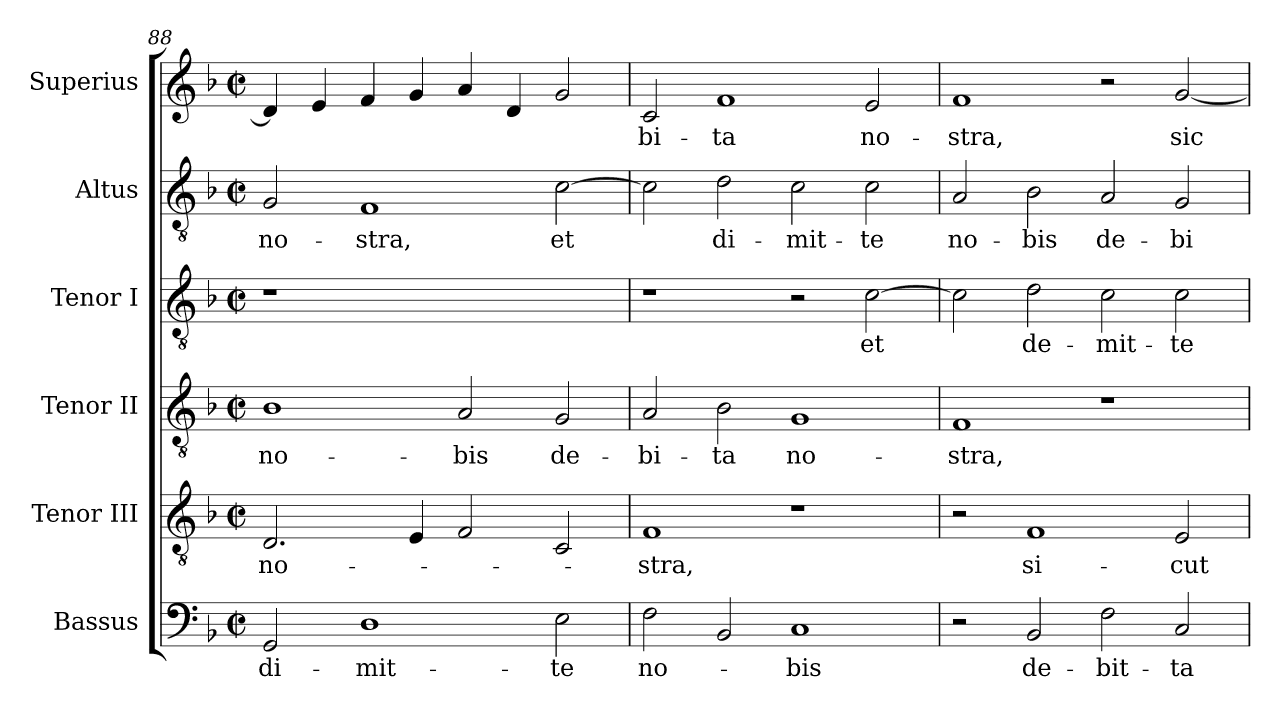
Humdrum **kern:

**kern	**text	**kern	**text	**kern	**text	**kern	**text	**kern	**text	**kern	**text
*part6	*part6	*part5	*part5	*part4	*part4	*part3	*part3	*part2	*part2	*part1	*part1
*staff6	*staff6	*staff5	*staff5	*staff4	*staff4	*staff3	*staff3	*staff2	*staff2	*staff1	*staff1
*I"Bassus	*	*I"Tenor III	*	*I"Tenor II	*	*I"Tenor I	*	*I"Altus	*	*I"Superius	*
*I'B.	*	*I'T.	*	*I'T.	*	*I'T.	*	*	*	*I'S.	*
!!LO:LB:g=z
*clefF4	*	*clefGv2	*	*clefGv2	*	*clefGv2	*	*clefGv2	*	*clefG2	*
*	*	*ITrd7c12	*	*ITrd7c12	*	*ITrd7c12	*	*ITrd7c12	*	*	*
*k[b-]	*	*k[b-]	*	*k[b-]	*	*k[b-]	*	*k[b-]	*	*k[b-]	*
*F:	*	*F:	*	*F:	*	*F:	*	*F:	*	*F:	*
*M2/2	*	*M2/2	*	*M2/2	*	*M2/2	*	*M2/2	*	*M2/2	*
*met(c|)	*	*met(c|)	*	*met(c|)	*	*met(c|)	*	*met(c|)	*	*met(c|)	*
=88	=88	=88	=88	=88	=88	=88	=88	=88	=88	=88	=88
!	!LO:LY:b:color=#000000	!	!	!	!	!	!	!	!	!	!
!	!	!	!LO:LY:b:color=#000000	!	!	!	!	!	!	!	!
!	!	!	!	!	!LO:LY:b:color=#000000	!LO:N:vis=1	!	!	!	!	!
!	!	!	!	!	!	!	!	!	!LO:LY:b:color=#000000	!	!
2GGi/	di-	2.DDi/	no-	1BB-i	no-	1r	.	2GGi/	no-	4di/]	.
.	.	.	.	.	.	.	.	.	.	4ei/	.
!	!LO:LY:b:color=#000000	!	!	!	!	!	!	!	!	!	!
!	!	!	!	!	!	!	!	!	!LO:LY:b:color=#000000	!	!
1Di	-mit-	.	.	.	.	.	.	1FFi	-stra,	4fi/	.
.	.	4EEi/	.	.	.	.	.	.	.	4gi/	.
!	!	!	!	!	!LO:LY:b:color=#000000	!	!	!	!	!	!
.	.	2FFi/	.	2AAi/	-bis	1ryy	.	.	.	4ai/	.
.	.	.	.	.	.	.	.	.	.	4di/	.
!	!LO:LY:b:color=#000000	!	!	!	!	!	!	!	!	!	!
!	!	!	!	!	!LO:LY:b:color=#000000	!	!	!	!	!	!
!	!	!	!	!	!	!	!	!	!LO:LY:b:color=#000000	!	!
2Ei\	-te	2CCi/	.	2GGi/	de-	.	.	[>2Ci\	et	2gi/	.
=89	=89	=89	=89	=89	=89	=89	=89	=89	=89	=89	=89
!	!LO:LY:b:color=#000000	!	!	!	!	!	!	!	!	!	!
!	!	!	!LO:LY:b:color=#000000	!	!	!	!	!	!	!	!
!	!	!	!	!	!LO:LY:b:color=#000000	!	!	!	!	!	!
!	!	!	!	!	!	!	!	!	!	!	!LO:LY:b:color=#000000
2Fi\	no-	1FFi	-stra,	2AAi/	-bi-	1r	.	2Ci\]	.	2ci/	-bi-
!	!	!	!	!	!LO:LY:b:color=#000000	!	!	!	!	!	!
!	!	!	!	!	!	!	!	!	!LO:LY:b:color=#000000	!	!
!	!	!	!	!	!	!	!	!	!	!	!LO:LY:b:color=#000000
2BB-i/	.	.	.	2BB-i\	-ta	.	.	2Di\	di-	1fi	-ta
!	!LO:LY:b:color=#000000	!	!	!	!	!	!	!	!	!	!
!	!	!	!	!	!LO:LY:b:color=#000000	!	!	!	!	!	!
!	!	!	!	!	!	!	!	!	!LO:LY:b:color=#000000	!	!
1Ci	-bis	1r	.	1GGi	no-	2r	.	2Ci\	-mit-	.	.
!	!	!	!	!	!	!	!LO:LY:b:color=#000000	!	!	!	!
!	!	!	!	!	!	!	!	!	!LO:LY:b:color=#000000	!	!
!	!	!	!	!	!	!	!	!	!	!	!LO:LY:b:color=#000000
.	.	.	.	.	.	[>2Ci\	et	2Ci\	-te	2ei/	no-
=90	=90	=90	=90	=90	=90	=90	=90	=90	=90	=90	=90
!	!	!	!	!	!LO:LY:b:color=#000000	!	!	!	!	!	!
!	!	!	!	!	!	!	!	!	!LO:LY:b:color=#000000	!	!
!	!	!	!	!	!	!	!	!	!	!	!LO:LY:b:color=#000000
2r	.	2r	.	1FFi	-stra,	2Ci\]	.	2AAi/	no-	1fi	-stra,
!	!LO:LY:b:color=#000000	!	!	!	!	!	!	!	!	!	!
!	!	!	!LO:LY:b:color=#000000	!	!	!	!	!	!	!	!
!	!	!	!	!	!	!	!LO:LY:b:color=#000000	!	!	!	!
!	!	!	!	!	!	!	!	!	!LO:LY:b:color=#000000	!	!
2BB-i/	de-	1FFi	si-	.	.	2Di\	de-	2BB-i\	-bis	.	.
!	!LO:LY:b:color=#000000	!	!	!	!	!	!	!	!	!	!
!	!	!	!	!	!	!	!LO:LY:b:color=#000000	!	!	!	!
!	!	!	!	!	!	!	!	!	!LO:LY:b:color=#000000	!	!
2Fi\	-bit-	.	.	1r	.	2Ci\	-mit-	2AAi/	de-	2r	.
!	!LO:LY:b:color=#000000	!	!	!	!	!	!	!	!	!	!
!	!	!	!LO:LY:b:color=#000000	!	!	!	!	!	!	!	!
!	!	!	!	!	!	!	!LO:LY:b:color=#000000	!	!	!	!
!	!	!	!	!	!	!	!	!	!LO:LY:b:color=#000000	!	!
!	!	!	!	!	!	!	!	!	!	!	!LO:LY:b:color=#000000
2Ci/	-ta	2EEi/	-cut	.	.	2Ci\	-te	2GGi/	-bi-	[<2gi/	sic-
=	=	=	=	=	=	=	=	=	=	=	=
*-	*-	*-	*-	*-	*-	*-	*-	*-	*-	*-	*-
